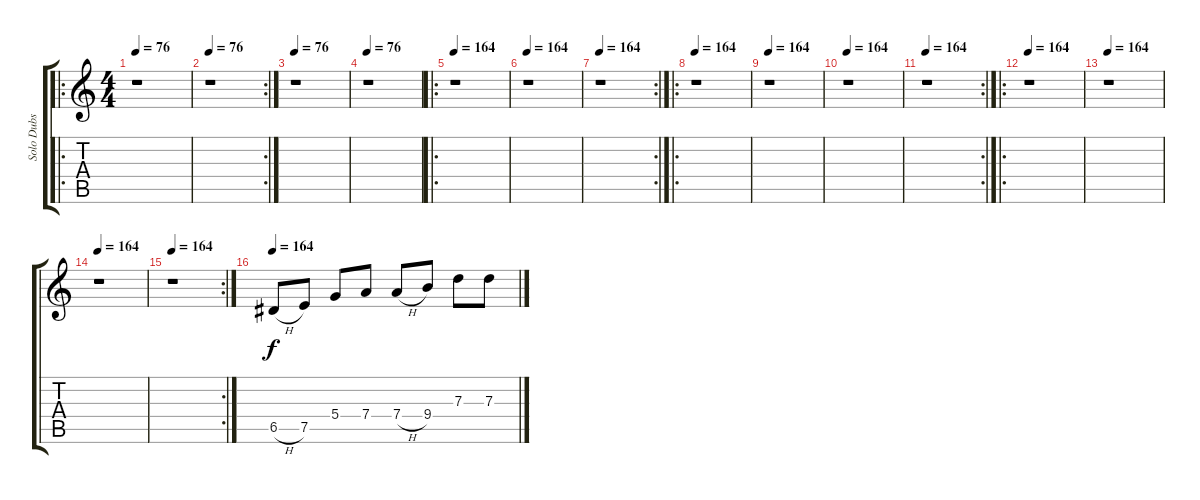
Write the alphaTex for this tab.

\track ("Solo Dubs" "Solo Dubs") {instrument overdrivenguitar}
\staff {score tabs}
\tuning (E4 B3 G3 D3 A2 E2) {hide}
\ro
\ts (4 4)
\tempo 76
\clef g2
\ks c
r.1{dy f} |
\rc 2
\tempo 76
r.1 |
\tempo 76
r.1 |
\tempo 76
r.1 |
\ro
\tempo 164
r.1 |
\tempo 164
r.1 |
\rc 2
\tempo 164
r.1 |
\ro
\tempo 164
r.1 |
\tempo 164
r.1 |
\tempo 164
r.1 |
\rc 2
\tempo 164
r.1 |
\ro
\tempo 164
r.1 |
\tempo 164
r.1 |
\tempo 164
r.1 |
\rc 2
\tempo 164
r.1 |
\tempo 164
6.5{h}.8 7.5.8 5.4.8 7.4.8 7.4{h}.8 9.4.8 7.3.8 7.3.8
